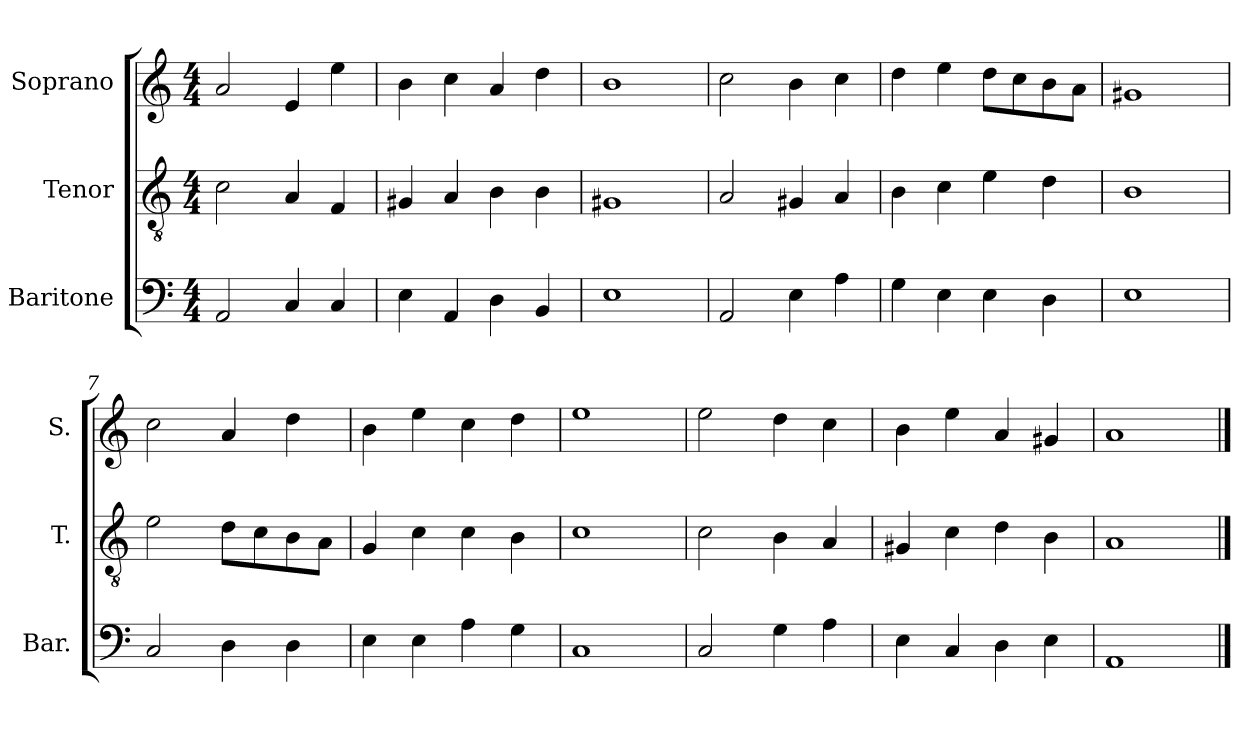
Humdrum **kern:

**kern	**kern	**kern
*part3	*part2	*part1
*staff3	*staff2	*staff1
*I"Baritone	*I"Tenor	*I"Soprano
*I'Bar.	*I'T.	*I'S.
*clefF4	*clefGv2	*clefG2
*k[]	*k[]	*k[]
*C:	*C:	*C:
*M4/4	*M4/4	*M4/4
=1	=1	=1
2AA/	2c\	2a/
4C/	4A/	4e/
4C/	4F/	4ee\
=2	=2	=2
4E\	4G#X/	4b\
4AA/	4A/	4cc\
4D\	4B\	4a/
4BB/	4B\	4dd\
=3	=3	=3
1E	1G#X	1b
=4	=4	=4
2AA/	2A/	2cc\
4E\	4G#X/	4b\
4A\	4A/	4cc\
=5	=5	=5
4G\	4B\	4dd\
4E\	4c\	4ee\
4E\	4e\	8dd\L
.	.	8cc\
4D\	4d\	8b\
.	.	8a\J
=6	=6	=6
1E	1B	1g#X
=7	=7	=7
2C/	2e\	2cc\
4D\	8d\L	4a/
.	8c\	.
4D\	8B\	4dd\
.	8A\J	.
=8	=8	=8
4E\	4G/	4b\
4E\	4c\	4ee\
4A\	4c\	4cc\
4G\	4B\	4dd\
=9	=9	=9
1C	1c	1ee
!!LO:LB:g=z
=10	=10	=10
2C/	2c\	2ee\
4G\	4B\	4dd\
4A\	4A/	4cc\
=11	=11	=11
4E\	4G#X/	4b\
4C/	4c\	4ee\
4D\	4d\	4a/
4E\	4B\	4g#X/
=12	=12	=12
1AA	1A	1a
==	==	==
*-	*-	*-
